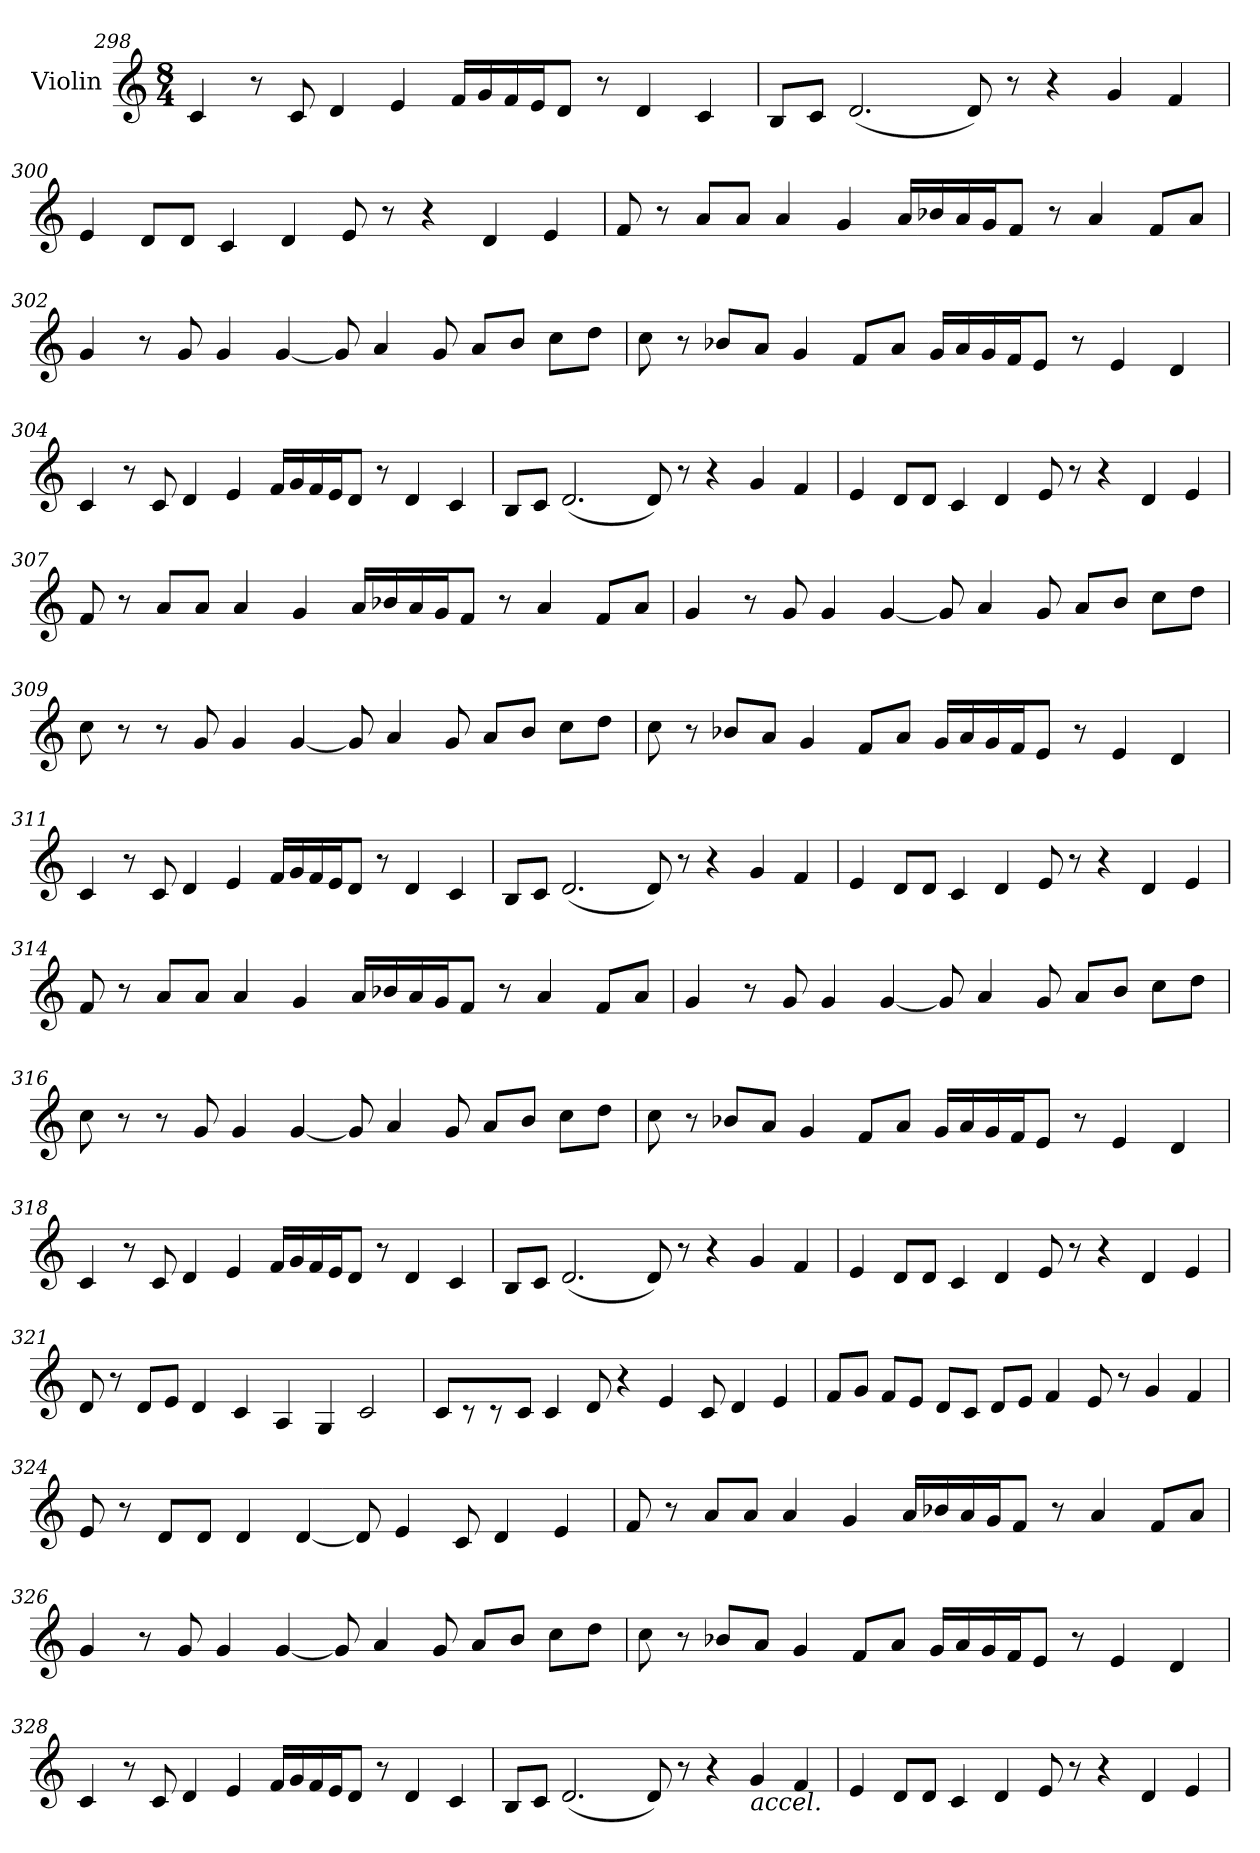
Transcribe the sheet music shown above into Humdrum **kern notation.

**kern
*part1
*staff1
*I"Violin
!!LO:LB:g=z
*clefG2
*k[]
*M8/4
=298
4c/
8r
8c/
4d/
4e/
16f/LL
16g/
16f/
16e/J
8d/J
8r
4d/
4c/
=299
8B/L
8c/J
(<2.d/
8d/)
8r
4r
4g/
4f/
!!LO:LB:g=z
=300
4e/
8d/L
8d/J
4c/
4d/
8e/
8r
4r
4d/
4e/
=301
8f/
8r
8a/L
8a/J
4a/
4g/
16a/LL
16b-X/
16a/
16g/J
8f/J
8r
4a/
8f/L
8a/J
!!LO:LB:g=z
=302
4g/
8r
8g/
4g/
[4g/
8g/]
4a/
8g/
8a/L
8b/J
8cc\L
8dd\J
=303
8cc\
8r
8b-X/L
8a/J
4g/
8f/L
8a/J
16g/LL
16a/
16g/
16f/J
8e/J
8r
4e/
4d/
!!LO:PB:g=z
=304
4c/
8r
8c/
4d/
4e/
16f/LL
16g/
16f/
16e/J
8d/J
8r
4d/
4c/
=305
8B/L
8c/J
(<2.d/
8d/)
8r
4r
4g/
4f/
!!LO:LB:g=z
=306
4e/
8d/L
8d/J
4c/
4d/
8e/
8r
4r
4d/
4e/
=307
8f/
8r
8a/L
8a/J
4a/
4g/
16a/LL
16b-X/
16a/
16g/J
8f/J
8r
4a/
8f/L
8a/J
!!LO:LB:g=z
=308
4g/
8r
8g/
4g/
[4g/
8g/]
4a/
8g/
8a/L
8b/J
8cc\L
8dd\J
=309
8cc\
8r
8r
8g/
4g/
[4g/
8g/]
4a/
8g/
8a/L
8b/J
8cc\L
8dd\J
!!LO:LB:g=z
=310
8cc\
8r
8b-X/L
8a/J
4g/
8f/L
8a/J
16g/LL
16a/
16g/
16f/J
8e/J
8r
4e/
4d/
=311
4c/
8r
8c/
4d/
4e/
16f/LL
16g/
16f/
16e/J
8d/J
8r
4d/
4c/
!!LO:LB:g=z
=312
8B/L
8c/J
(<2.d/
8d/)
8r
4r
4g/
4f/
=313
4e/
8d/L
8d/J
4c/
4d/
8e/
8r
4r
4d/
4e/
!!LO:LB:g=z
=314
8f/
8r
8a/L
8a/J
4a/
4g/
16a/LL
16b-X/
16a/
16g/J
8f/J
8r
4a/
8f/L
8a/J
=315
4g/
8r
8g/
4g/
[4g/
8g/]
4a/
8g/
8a/L
8b/J
8cc\L
8dd\J
!!LO:LB:g=z
=316
8cc\
8r
8r
8g/
4g/
[4g/
8g/]
4a/
8g/
8a/L
8b/J
8cc\L
8dd\J
=317
8cc\
8r
8b-X/L
8a/J
4g/
8f/L
8a/J
16g/LL
16a/
16g/
16f/J
8e/J
8r
4e/
4d/
!!LO:LB:g=z
=318
4c/
8r
8c/
4d/
4e/
16f/LL
16g/
16f/
16e/J
8d/J
8r
4d/
4c/
=319
8B/L
8c/J
(<2.d/
8d/)
8r
4r
4g/
4f/
!!LO:PB:g=z
=320
4e/
8d/L
8d/J
4c/
4d/
8e/
8r
4r
4d/
4e/
=321
8d/
8r
8d/L
8e/J
4d/
4c/
4A/
4G/
2c/
!!LO:LB:g=z
=322
8c/L
8r
8r
8c/J
4c/
8d/
4r
4e/
8c/
4d/
4e/
=323
8f/L
8g/J
8f/L
8e/J
8d/L
8c/J
8d/L
8e/J
4f/
8e/
8r
4g/
4f/
!!LO:LB:g=z
=324
8e/
8r
8d/L
8d/J
4d/
[4d/
8d/]
4e/
8c/
4d/
4e/
=325
8f/
8r
8a/L
8a/J
4a/
4g/
16a/LL
16b-X/
16a/
16g/J
8f/J
8r
4a/
8f/L
8a/J
!!LO:LB:g=z
=326
4g/
8r
8g/
4g/
[4g/
8g/]
4a/
8g/
8a/L
8b/J
8cc\L
8dd\J
=327
8cc\
8r
8b-X/L
8a/J
4g/
8f/L
8a/J
16g/LL
16a/
16g/
16f/J
8e/J
8r
4e/
4d/
!!LO:LB:g=z
=328
4c/
8r
8c/
4d/
4e/
16f/LL
16g/
16f/
16e/J
8d/J
8r
4d/
4c/
=329
8B/L
8c/J
(<2.d/
8d/)
8r
4r
!LO:TX:b:i:t=accel.
4g/
4f/
!!LO:LB:g=z
=330
4e/
8d/L
8d/J
4c/
4d/
8e/
8r
4r
4d/
4e/
=
*-
